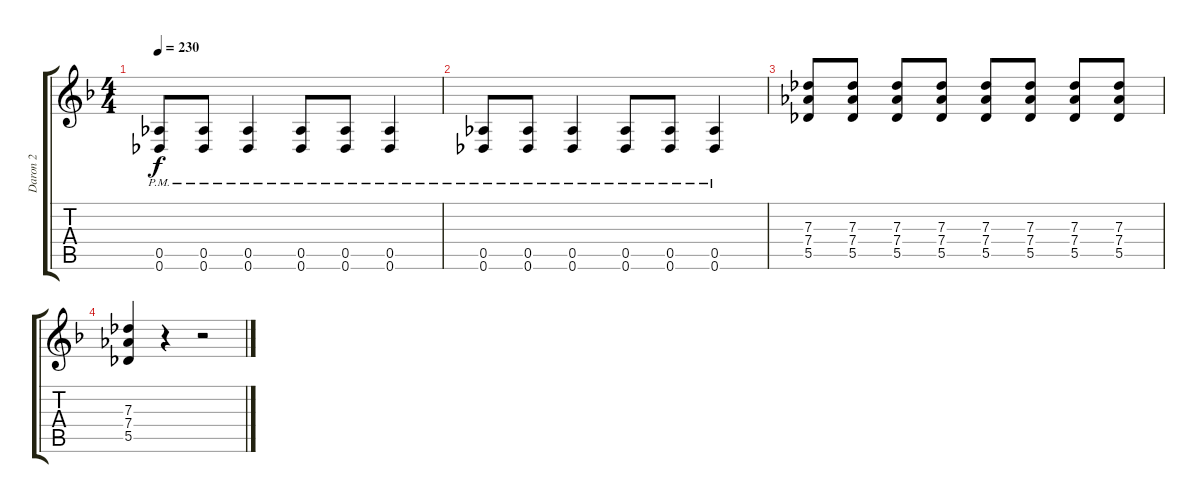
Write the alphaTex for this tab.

\track ("Daron 2" "Daron 2") {instrument overdrivenguitar}
\staff {score tabs}
\tuning (Eb4 Bb3 Gb3 Db3 Ab2 Db2) {hide}
\ts (4 4)
\tempo 230
\clef g2
\ks f
(0.5{pm} 0.6{pm}).8{dy f} (0.5{pm} 0.6{pm}).8 (0.5{pm} 0.6{pm}).4 (0.5{pm} 0.6{pm}).8 (0.5{pm} 0.6{pm}).8 (0.5{pm} 0.6{pm}).4 |
(0.5{pm} 0.6{pm}).8 (0.5{pm} 0.6{pm}).8 (0.5{pm} 0.6{pm}).4 (0.5{pm} 0.6{pm}).8 (0.5{pm} 0.6{pm}).8 (0.5{pm} 0.6{pm}).4 |
(7.3 7.4 5.5).8 (7.3 7.4 5.5).8 (7.3 7.4 5.5).8 (7.3 7.4 5.5).8 (7.3 7.4 5.5).8 (7.3 7.4 5.5).8 (7.3 7.4 5.5).8 (7.3 7.4 5.5).8 |
(7.3 7.4 5.5).4 r.4 r.2
